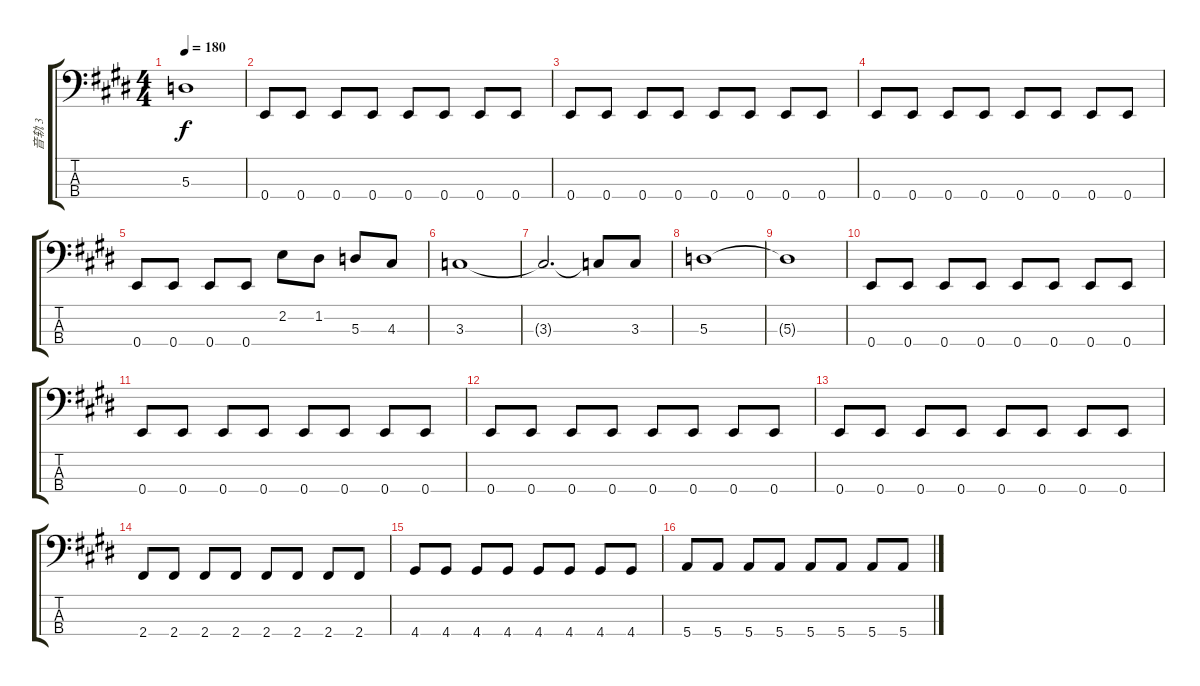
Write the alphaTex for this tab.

\track ("音轨 3" "音轨 3") {instrument electricbassfinger}
\staff {score tabs}
\tuning (G2 D2 A1 E1) {hide}
\ts (4 4)
\tempo 180
\clef f4
\ks e
5.3{t}.1{dy f} |
0.4.8 0.4.8 0.4.8 0.4.8 0.4.8 0.4.8 0.4.8 0.4.8 |
0.4.8 0.4.8 0.4.8 0.4.8 0.4.8 0.4.8 0.4.8 0.4.8 |
0.4.8 0.4.8 0.4.8 0.4.8 0.4.8 0.4.8 0.4.8 0.4.8 |
0.4.8 0.4.8 0.4.8 0.4.8 2.2.8 1.2.8 5.3.8 4.3.8 |
3.3.1 |
3.3{t}.2{d} 3.3{t}.8 3.3.8 |
5.3.1 |
5.3{t}.1 |
0.4.8 0.4.8 0.4.8 0.4.8 0.4.8 0.4.8 0.4.8 0.4.8 |
0.4.8 0.4.8 0.4.8 0.4.8 0.4.8 0.4.8 0.4.8 0.4.8 |
0.4.8 0.4.8 0.4.8 0.4.8 0.4.8 0.4.8 0.4.8 0.4.8 |
0.4.8 0.4.8 0.4.8 0.4.8 0.4.8 0.4.8 0.4.8 0.4.8 |
2.4.8 2.4.8 2.4.8 2.4.8 2.4.8 2.4.8 2.4.8 2.4.8 |
4.4.8 4.4.8 4.4.8 4.4.8 4.4.8 4.4.8 4.4.8 4.4.8 |
5.4.8 5.4.8 5.4.8 5.4.8 5.4.8 5.4.8 5.4.8 5.4.8
